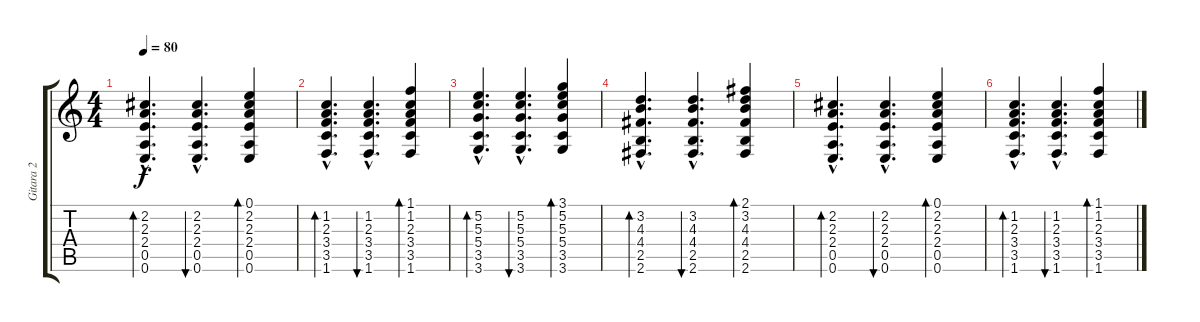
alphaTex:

\track ("Gitara 2" "Gitara 2") {instrument acousticguitarsteel}
\staff {score tabs}
\tuning (E4 B3 G3 D3 A2 E2) {hide}
\ts (4 4)
\tempo 80
\clef g2
\ks c
(2.2{hac} 2.3{hac} 2.4{hac} 0.5{hac} 0.6{hac}).4{d bd 120 dy f} (2.2{hac} 2.3{hac} 2.4{hac} 0.5{hac} 0.6{hac}).4{d bu 120} (0.1 2.2 2.3 2.4 0.5 0.6).4{bd 120} |
(1.2{hac} 2.3{hac} 3.4{hac} 3.5{hac} 1.6{hac}).4{d bd 120} (1.2{hac} 2.3{hac} 3.4{hac} 3.5{hac} 1.6{hac}).4{d bu 120} (1.1 1.2 2.3 3.4 3.5 1.6).4{bd 120} |
(5.2{hac} 5.3{hac} 5.4{hac} 3.5{hac} 3.6{hac}).4{d bd 120} (5.2{hac} 5.3{hac} 5.4{hac} 3.5{hac} 3.6{hac}).4{d bu 120} (3.1 5.2 5.3 5.4 3.5 3.6).4{bd 120} |
(3.2{hac} 4.3{hac} 4.4{hac} 2.5{hac} 2.6{hac}).4{d bd 120} (3.2{hac} 4.3{hac} 4.4{hac} 2.5{hac} 2.6{hac}).4{d bu 120} (2.1 3.2 4.3 4.4 2.5 2.6).4{bd 120} |
(2.2{hac} 2.3{hac} 2.4{hac} 0.5{hac} 0.6{hac}).4{d bd 120} (2.2{hac} 2.3{hac} 2.4{hac} 0.5{hac} 0.6{hac}).4{d bu 120} (0.1 2.2 2.3 2.4 0.5 0.6).4{bd 120} |
(1.2{hac} 2.3{hac} 3.4{hac} 3.5{hac} 1.6{hac}).4{d bd 120} (1.2{hac} 2.3{hac} 3.4{hac} 3.5{hac} 1.6{hac}).4{d bu 120} (1.1 1.2 2.3 3.4 3.5 1.6).4{bd 120}
